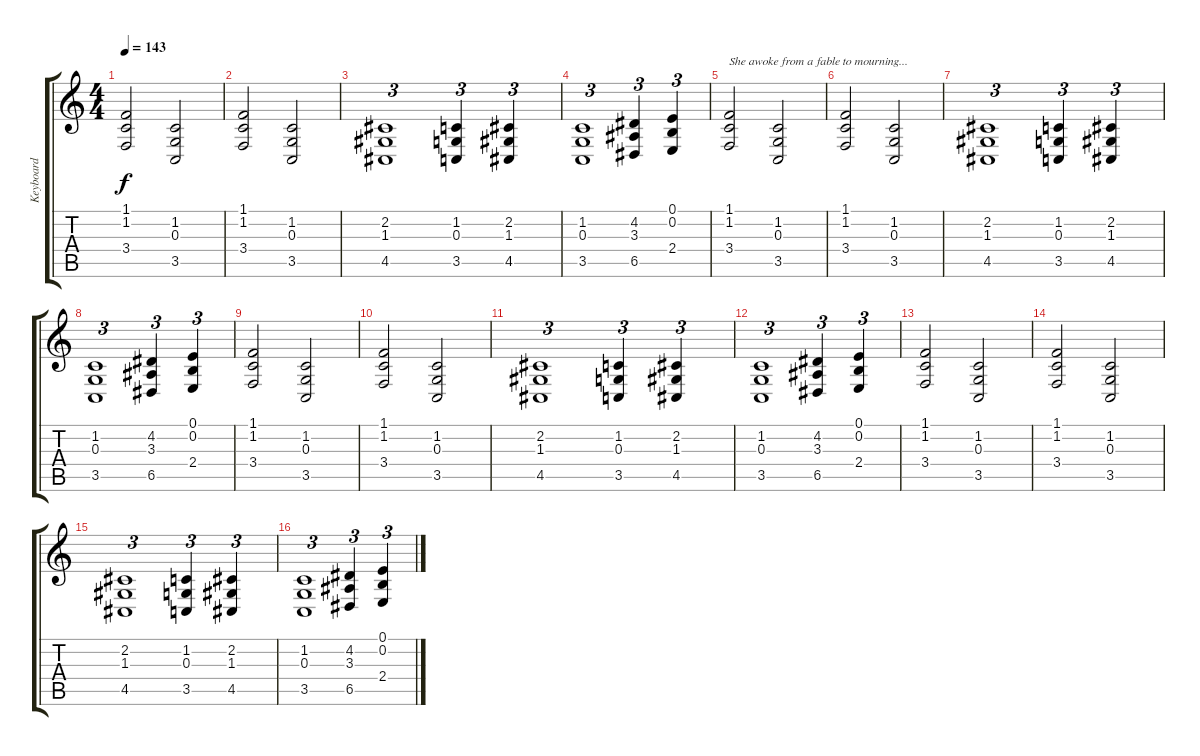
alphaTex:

\track ("Keyboard" "Keyboard") {instrument pad4choir}
\staff {score tabs}
\tuning (E4 B3 G3 D3 A2 E2) {hide}
\ts (4 4)
\tempo 143
\clef g2
\ks c
(1.1 1.2 3.4).2{dy f} (1.2 0.3 3.5).2 |
(1.1 1.2 3.4).2 (1.2 0.3 3.5).2 |
(2.2 1.3 4.5).1{tu (3 2)} (1.2 0.3 3.5).4{tu (3 2)} (2.2 1.3 4.5).4{tu (3 2)} |
(1.2 0.3 3.5).1{tu (3 2)} (4.2 3.3 6.5).4{tu (3 2)} (0.1 0.2 2.4).4{tu (3 2)} |
(1.1 1.2 3.4).2{txt "She awoke from a fable to mourning..."} (1.2 0.3 3.5).2 |
(1.1 1.2 3.4).2 (1.2 0.3 3.5).2 |
(2.2 1.3 4.5).1{tu (3 2)} (1.2 0.3 3.5).4{tu (3 2)} (2.2 1.3 4.5).4{tu (3 2)} |
(1.2 0.3 3.5).1{tu (3 2)} (4.2 3.3 6.5).4{tu (3 2)} (0.1 0.2 2.4).4{tu (3 2)} |
(1.1 1.2 3.4).2 (1.2 0.3 3.5).2 |
(1.1 1.2 3.4).2 (1.2 0.3 3.5).2 |
(2.2 1.3 4.5).1{tu (3 2)} (1.2 0.3 3.5).4{tu (3 2)} (2.2 1.3 4.5).4{tu (3 2)} |
(1.2 0.3 3.5).1{tu (3 2)} (4.2 3.3 6.5).4{tu (3 2)} (0.1 0.2 2.4).4{tu (3 2)} |
(1.1 1.2 3.4).2 (1.2 0.3 3.5).2 |
(1.1 1.2 3.4).2 (1.2 0.3 3.5).2 |
(2.2 1.3 4.5).1{tu (3 2)} (1.2 0.3 3.5).4{tu (3 2)} (2.2 1.3 4.5).4{tu (3 2)} |
(1.2 0.3 3.5).1{tu (3 2)} (4.2 3.3 6.5).4{tu (3 2)} (0.1 0.2 2.4).4{tu (3 2)}
